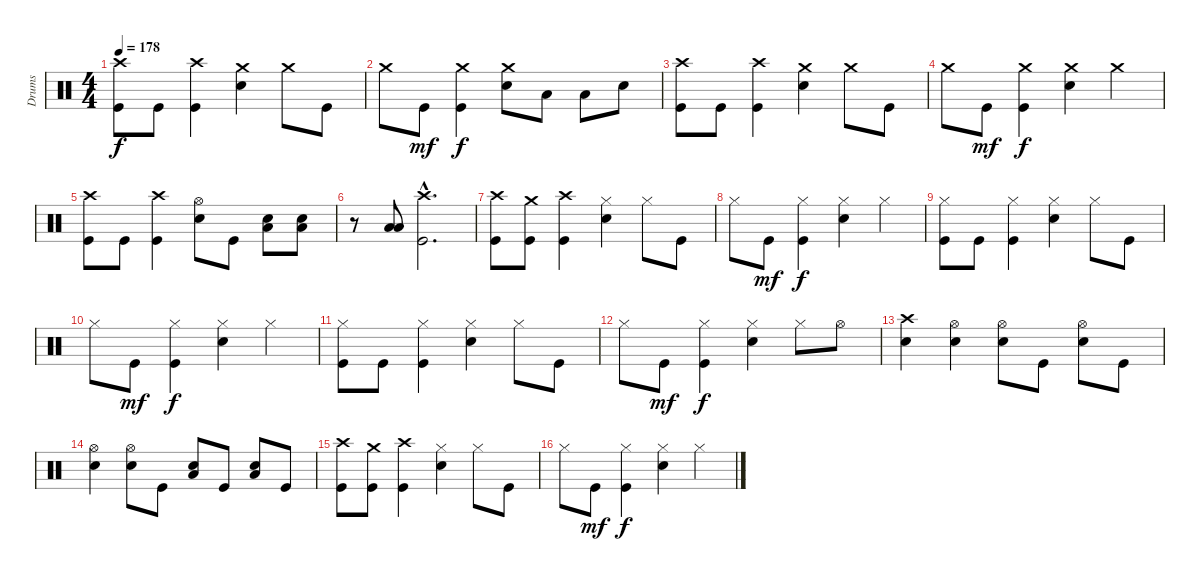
\track ("Drums" "Drums") {instrument percussion}
\staff {score}
\articulation defaults
\ts (4 4)
\tempo 178
\clef neutral
\ks c
("Crash high (hit)" "Kick (hit)").8{dy f} "Kick (hit)".8 ("Crash high (hit)" "Kick (hit)").4 ("Crash medium (hit)" "Snare (hit) 2").4 "Crash medium (hit)".8 "Kick (hit)".8 |
"Crash medium (hit)".8 "Kick (hit)".8{dy mf} ("Crash medium (hit)" "Kick (hit)").4{dy f} ("Crash medium (hit)" "Snare (hit) 2").8 "Low Tom (hit)".8 "Low Floor Tom (hit)".8 "Snare (hit) 2".8 |
("Crash high (hit)" "Kick (hit)").8 "Kick (hit)".8 ("Crash high (hit)" "Kick (hit)").4 ("Crash medium (hit)" "Snare (hit) 2").4 "Crash medium (hit)".8 "Kick (hit)".8 |
"Crash medium (hit)".8 "Kick (hit)".8{dy mf} ("Crash medium (hit)" "Kick (hit)").4{dy f} ("Crash medium (hit)" "Snare (hit) 2").4 "Crash medium (hit)".4 |
("Crash high (hit)" "Kick (hit)").8 "Kick (hit)".8 ("Crash high (hit)" "Kick (hit)").4 ("Hi-Hat (open)" "Snare (hit) 2").8 "Kick (hit)".8 ("Low Tom (hit)" "Snare (hit) 2").8 ("Low Floor Tom (hit)" "Snare (hit) 2").8 |
r.8 ("Low Tom (hit)" "Low Floor Tom (hit)").8 ("Crash high (hit)"{hac} "Kick (hit)"{hac}).2{d} |
("Crash high (hit)" "Kick (hit)").8 ("Crash medium (hit)" "Kick (hit)").8 ("Crash high (hit)" "Kick (hit)").4 ("Hi-Hat (closed)" "Snare (hit) 2").4 "Hi-Hat (closed)".8 "Kick (hit)".8 |
"Hi-Hat (closed)".8 "Kick (hit)".8{dy mf} ("Hi-Hat (closed)" "Kick (hit)").4{dy f} ("Hi-Hat (closed)" "Snare (hit) 2").4 "Hi-Hat (closed)".4 |
("Hi-Hat (closed)" "Kick (hit)").8 "Kick (hit)".8 ("Hi-Hat (closed)" "Kick (hit)").4 ("Hi-Hat (closed)" "Snare (hit) 2").4 "Hi-Hat (closed)".8 "Kick (hit)".8 |
"Hi-Hat (closed)".8 "Kick (hit)".8{dy mf} ("Hi-Hat (closed)" "Kick (hit)").4{dy f} ("Hi-Hat (closed)" "Snare (hit) 2").4 "Hi-Hat (closed)".4 |
("Hi-Hat (closed)" "Kick (hit)").8 "Kick (hit)".8 ("Hi-Hat (closed)" "Kick (hit)").4 ("Hi-Hat (closed)" "Snare (hit) 2").4 "Hi-Hat (closed)".8 "Kick (hit)".8 |
"Hi-Hat (closed)".8 "Kick (hit)".8{dy mf} ("Hi-Hat (closed)" "Kick (hit)").4{dy f} ("Hi-Hat (closed)" "Snare (hit) 2").4 "Hi-Hat (closed)".8 "Hi-Hat (open)".8 |
("Crash high (hit)" "Snare (hit) 2").4 ("Hi-Hat (open)" "Snare (hit) 2").4 ("Hi-Hat (open)" "Snare (hit) 2").8 "Kick (hit)".8 ("Hi-Hat (open)" "Snare (hit) 2").8 "Kick (hit)".8 |
("Hi-Hat (open)" "Snare (hit) 2").4 ("Hi-Hat (open)" "Snare (hit) 2").8 "Kick (hit)".8 ("Snare (hit) 2" "Low Floor Tom (hit)").8 "Kick (hit)".8 ("Snare (hit) 2" "Low Floor Tom (hit)").8 "Kick (hit)".8 |
("Crash high (hit)" "Kick (hit)").8 ("Crash medium (hit)" "Kick (hit)").8 ("Crash high (hit)" "Kick (hit)").4 ("Hi-Hat (closed)" "Snare (hit) 2").4 "Hi-Hat (closed)".8 "Kick (hit)".8 |
"Hi-Hat (closed)".8 "Kick (hit)".8{dy mf} ("Hi-Hat (closed)" "Kick (hit)").4{dy f} ("Hi-Hat (closed)" "Snare (hit) 2").4 "Hi-Hat (closed)".4
